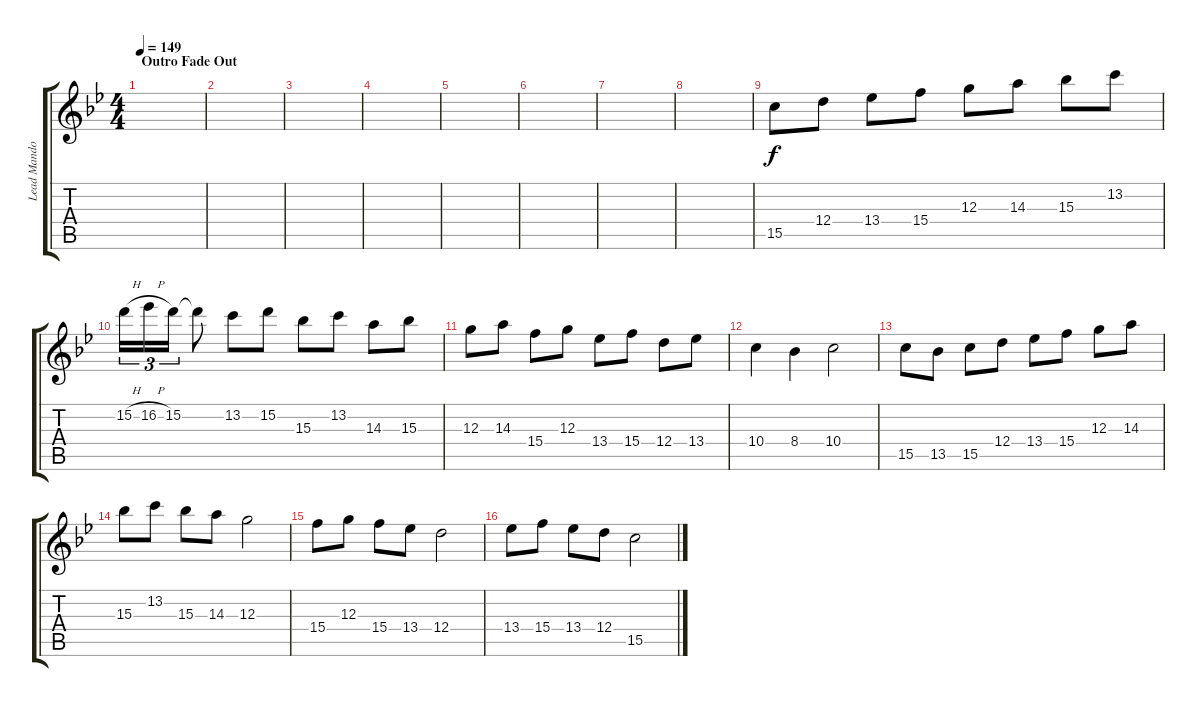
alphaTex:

\track ("Lead Mandolin 2" "Lead Mando") {instrument acousticguitarsteel}
\staff {score tabs}
\tuning (E4 B3 G3 D3 A2 E2) {hide}
\ts (4 4)
\section ("" "Outro Fade Out")
\tempo 149
\clef g2
\ks gminor
|
|
|
|
|
|
|
|
15.5.8{volume 3} 12.4.8 13.4.8 15.4.8 12.3.8 14.3.8 15.3.8 13.2.8 |
15.2{h}.16{tu (3 2)} 16.2{h}.16{tu (3 2)} 15.2.16{tu (3 2)} 15.2{t}.8 13.2.8 15.2.8 15.3.8 13.2.8 14.3.8 15.3.8 |
12.3.8 14.3.8 15.4.8 12.3.8 13.4.8 15.4.8 12.4.8 13.4.8 |
10.4.4 8.4.4 10.4.2 |
15.5.8{volume 0} 13.5.8 15.5.8 12.4.8 13.4.8 15.4.8 12.3.8 14.3.8 |
15.3.8 13.2.8 15.3.8 14.3.8 12.3.2 |
15.4.8 12.3.8 15.4.8 13.4.8 12.4.2 |
13.4.8 15.4.8 13.4.8 12.4.8 15.5.2
